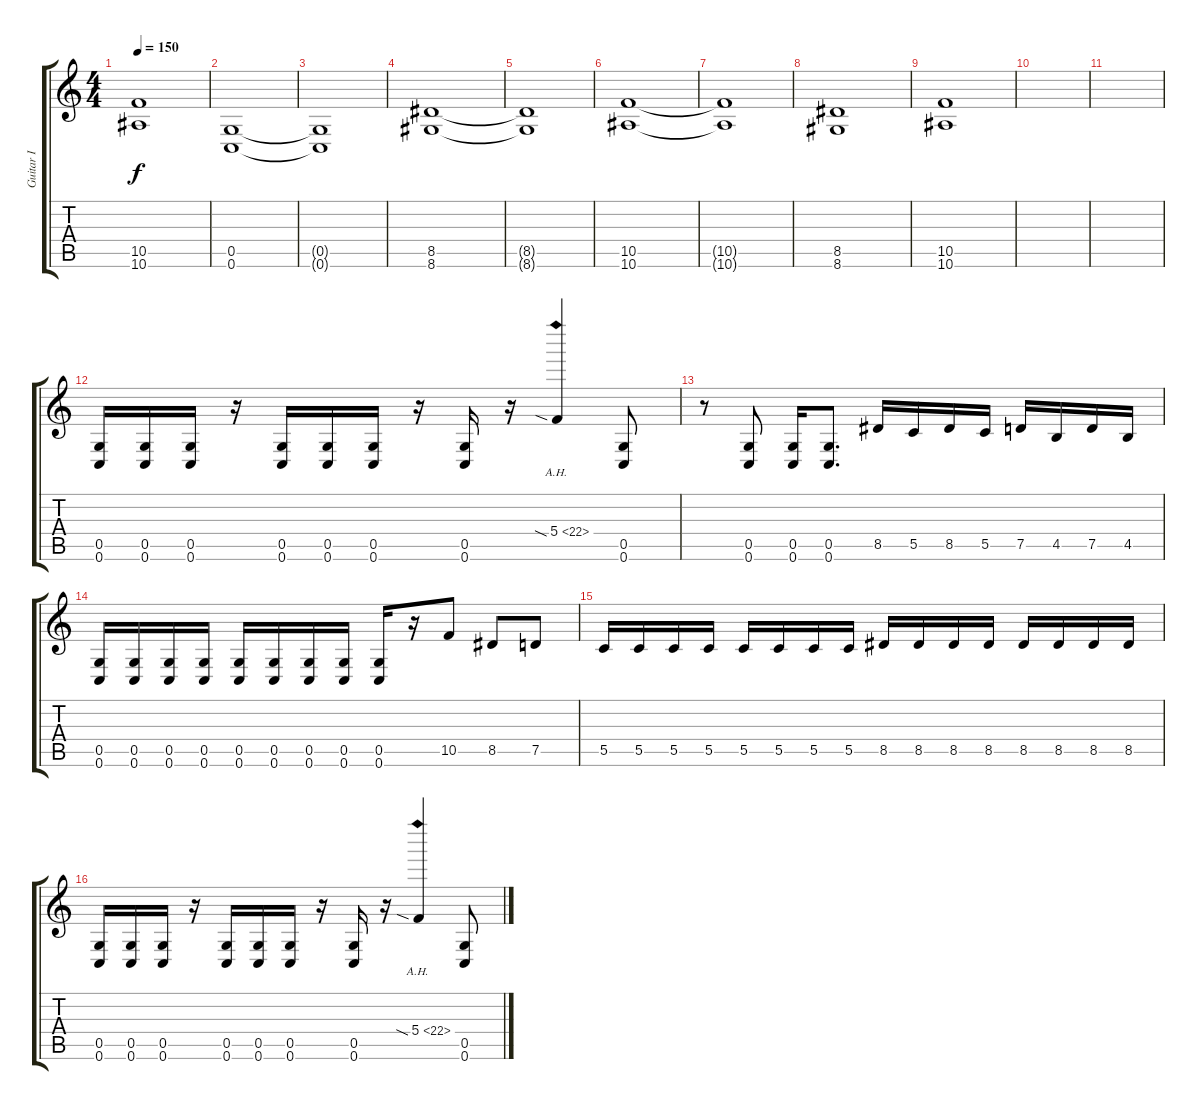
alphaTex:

\track ("Guitar I" "Guitar I") {instrument distortionguitar}
\staff {score tabs}
\tuning (D4 A3 F3 C3 G2 C2) {hide}
\ts (4 4)
\tempo 150
\clef g2
\ks c
(10.5 10.6).1{dy f} |
(0.5 0.6).1 |
(0.5{t} 0.6{t}).1 |
(8.5 8.6).1 |
(8.5{t} 8.6{t}).1 |
(10.5 10.6).1 |
(10.5{t} 10.6{t}).1 |
(8.5 8.6).1 |
(10.5 10.6).1 |
|
|
(0.5 0.6).16 (0.5 0.6).16 (0.5 0.6).16 r.16 (0.5 0.6).16 (0.5 0.6).16 (0.5 0.6).16 r.16 (0.5 0.6).16 r.16 5.4{ah 17 sia}.4 (0.5 0.6).8 |
r.8 (0.5 0.6).8 (0.5 0.6).16 (0.5 0.6).8{d} 8.5.16 5.5.16 8.5.16 5.5.16 7.5.16 4.5.16 7.5.16 4.5.16 |
(0.5 0.6).16 (0.5 0.6).16 (0.5 0.6).16 (0.5 0.6).16 (0.5 0.6).16 (0.5 0.6).16 (0.5 0.6).16 (0.5 0.6).16 (0.5 0.6).16 r.16 10.5.8 8.5.8 7.5.8 |
5.5.16 5.5.16 5.5.16 5.5.16 5.5.16 5.5.16 5.5.16 5.5.16 8.5.16 8.5.16 8.5.16 8.5.16 8.5.16 8.5.16 8.5.16 8.5.16 |
(0.5 0.6).16 (0.5 0.6).16 (0.5 0.6).16 r.16 (0.5 0.6).16 (0.5 0.6).16 (0.5 0.6).16 r.16 (0.5 0.6).16 r.16 5.4{ah 17 sia}.4 (0.5 0.6).8
